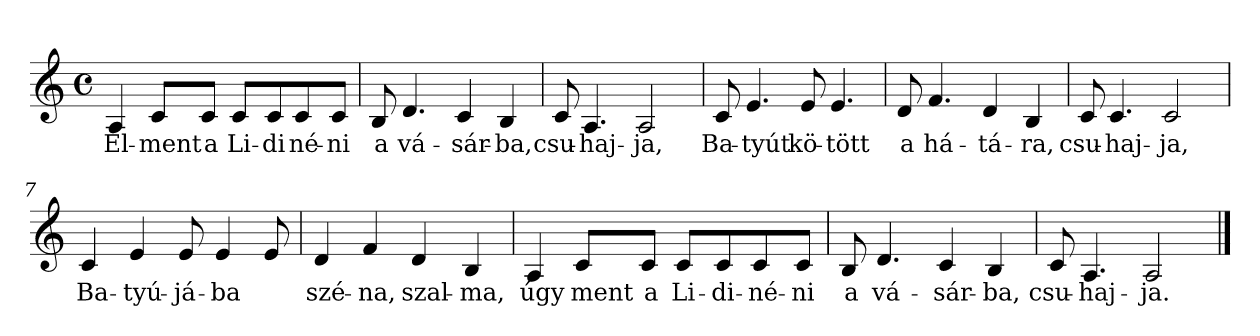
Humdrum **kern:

**kern	**text
*part1	*part1
*staff1	*staff1
*clefG2	*
*k[]	*
*C:	*
*M4/4	*
*met(c)	*
=1	=1
4A/	El-
8c/L	-ment
8c/J	a
8c/L	Li-
8c/	-di
8c/	né-
8c/J	-ni
=2	=2
8B/	a
4.d/	vá-
4c/	-sár-
4B/	-ba,
=3	=3
8c/	csu-
4.A/	-haj-
2A/	-ja,
=4	=4
8c/	Ba-
4.e/	-tyút
8e/	kö-
4.e/	-tött
!!LO:LB:g=z
=5	=5
8d/	a
4.f/	há-
4d/	-tá-
4B/	-ra,
=6	=6
8c/	csu-
4.c/	-haj-
2c/	-ja,
=7	=7
4c/	Ba-
4e/	-tyú-
8e/	-já-
4e/	-ba
8e/	.
=8	=8
4d/	szé-
4f/	-na,
4d/	szal-
4B/	-ma,
=9	=9
4A/	úgy
8c/L	ment
8c/J	a
8c/L	Li-
8c/	-di-
8c/	-né-
8c/J	-ni
!!LO:LB:g=z
=10	=10
8B/	a
4.d/	vá-
4c/	-sár-
4B/	-ba,
=11	=11
8c/	csu-
4.A/	-haj-
2A/	-ja.
==	==
*-	*-
